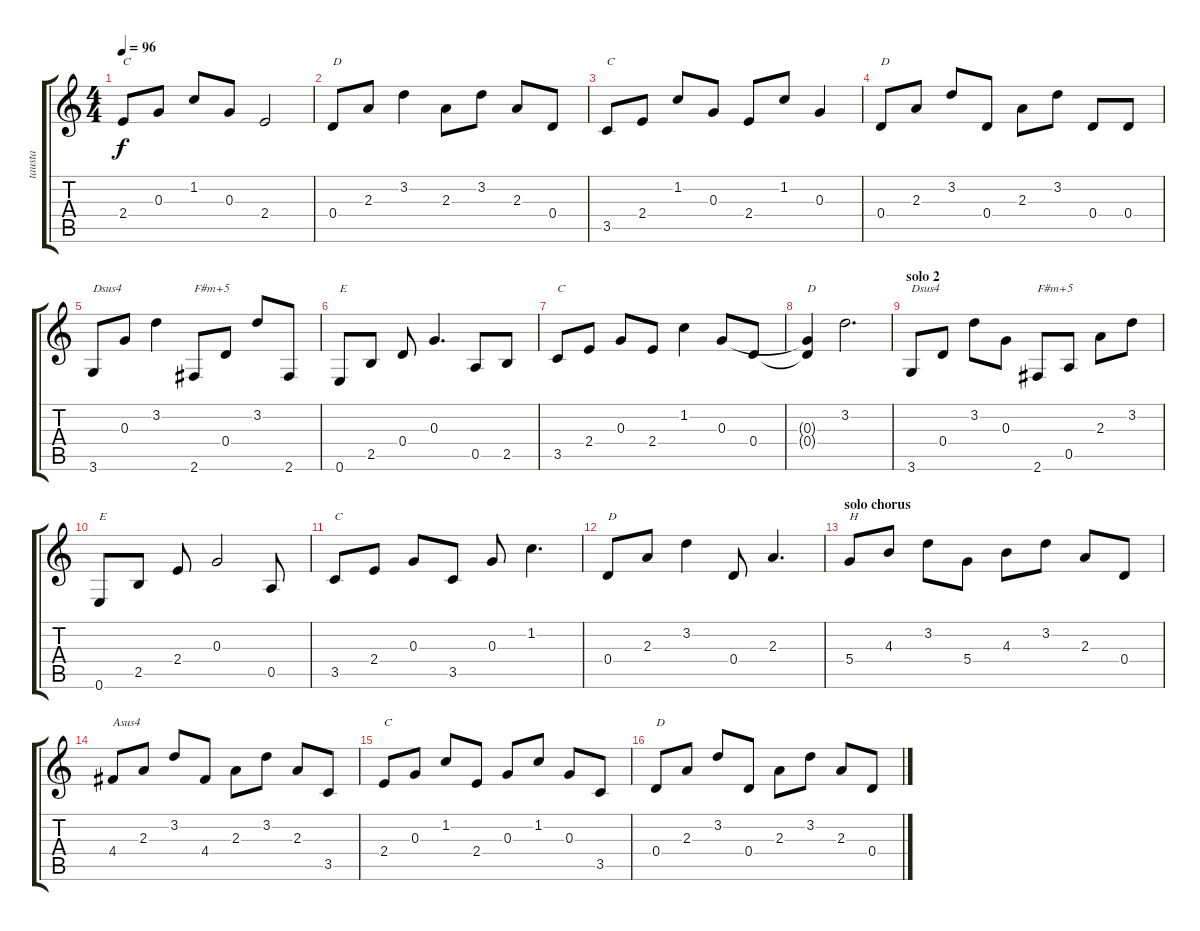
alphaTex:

\track ("tausta" "tausta") {instrument acousticguitarsteel}
\staff {score tabs}
\tuning (E4 B3 G3 D3 A2 E2) {hide}
\ts (4 4)
\tempo 96
\clef g2
\ks c
2.4.8{txt "C" dy f} 0.3.8 1.2.8 0.3.8 2.4.2 |
0.4.8{txt "D"} 2.3.8 3.2.4 2.3.8 3.2.8 2.3.8 0.4.8 |
3.5.8{txt "C"} 2.4.8 1.2.8 0.3.8 2.4.8 1.2.8 0.3.4 |
0.4.8{txt "D"} 2.3.8 3.2.8 0.4.8 2.3.8 3.2.8 0.4.8 0.4.8 |
3.6.8{txt "Dsus4"} 0.3.8 3.2.4 2.6.8{txt "F#m+5"} 0.4.8 3.2.8 2.6.8 |
0.6.8{txt "E"} 2.5.8 0.4.8 0.3.4{d} 0.5.8 2.5.8 |
3.5.8{txt "C"} 2.4.8 0.3.8 2.4.8 1.2.4 0.3.8 0.4.8 |
(0.3{t} 0.4{t}).4{txt "D"} 3.2.2{d} |
\section ("" "solo 2")
3.6.8{txt "Dsus4"} 0.4.8 3.2.8 0.3.8 2.6.8{txt "F#m+5"} 0.5.8 2.3.8 3.2.8 |
0.6.8{txt "E"} 2.5.8 2.4.8 0.3.2 0.5.8 |
3.5.8{txt "C"} 2.4.8 0.3.8 3.5.8 0.3.8 1.2.4{d} |
0.4.8{txt "D"} 2.3.8 3.2.4 0.4.8 2.3.4{d} |
\section ("" "solo chorus")
5.4.8{txt "H"} 4.3.8 3.2.8 5.4.8 4.3.8 3.2.8 2.3.8 0.4.8 |
4.4.8{txt "Asus4"} 2.3.8 3.2.8 4.4.8 2.3.8 3.2.8 2.3.8 3.5.8 |
2.4.8{txt "C"} 0.3.8 1.2.8 2.4.8 0.3.8 1.2.8 0.3.8 3.5.8 |
0.4.8{txt "D"} 2.3.8 3.2.8 0.4.8 2.3.8 3.2.8 2.3.8 0.4.8
